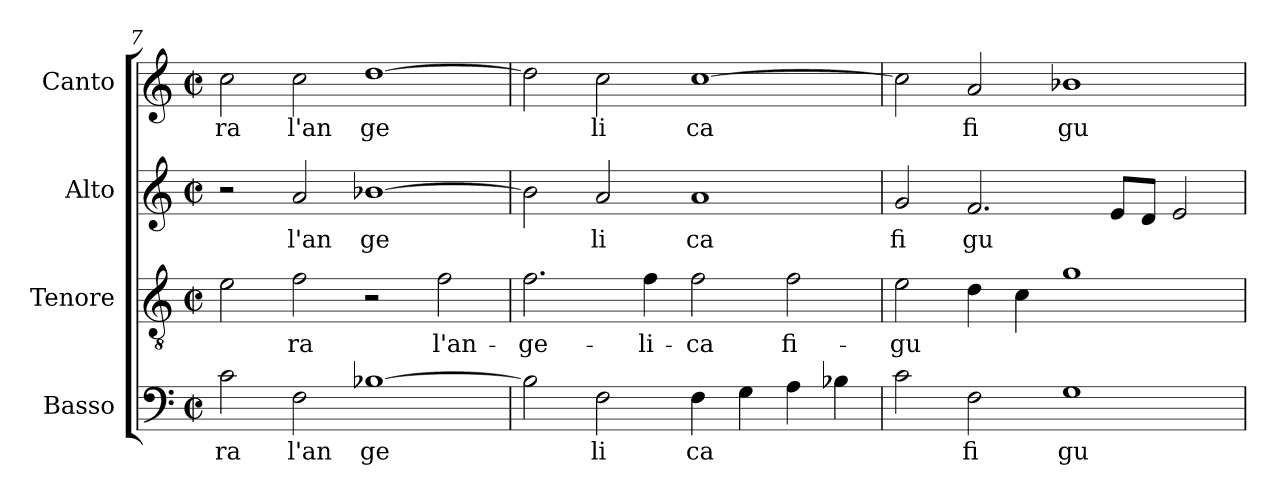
**kern	**text	**kern	**text	**kern	**text	**kern	**text
*part4	*part4	*part3	*part3	*part2	*part2	*part1	*part1
*staff4	*staff4	*staff3	*staff3	*staff2	*staff2	*staff1	*staff1
*I"Basso	*	*I"Tenore	*	*I"Alto	*	*I"Canto	*
*clefF4	*	*clefGv2	*	*clefG2	*	*clefG2	*
*k[]	*	*k[]	*	*k[]	*	*k[]	*
*C:	*	*C:	*	*C:	*	*C:	*
*M2/2	*	*M2/2	*	*M2/2	*	*M2/2	*
*met(c|)	*	*met(c|)	*	*met(c|)	*	*met(c|)	*
=7	=7	=7	=7	=7	=7	=7	=7
!	!LO:LY:b:cj	!	!LO:LY:b:cj	!	!	!	!LO:LY:b:cj
2c\	ra	2e\	--	2r	.	2cc\	ra
!	!LO:LY:b:cj	!	!LO:LY:b:cj	!	!LO:LY:b:cj	!	!LO:LY:b:cj
2F\	l'an	2f\	-ra	2a/	l'an	2cc\	l'an
!	!LO:LY:b:cj	!	!	!	!LO:LY:b:cj	!	!LO:LY:b:cj
[>1B-	ge	2r	.	[>1b-X	ge	[>1dd	ge
!	!	!	!LO:LY:b:cj	!	!	!	!
.	.	2f\	l'an-	.	.	.	.
=8	=8	=8	=8	=8	=8	=8	=8
!	!LO:LY:b:cj	!	!LO:LY:b:cj	!	!LO:LY:b:cj	!	!LO:LY:b:cj
2B-\]	.	2.f\	-ge-	2b-\]	.	2dd\]	.
!	!LO:LY:b:cj	!	!	!	!LO:LY:b:cj	!	!LO:LY:b:cj
2F\	li	.	.	2a/	li	2cc\	li
!	!	!	!LO:LY:b:cj	!	!	!	!
.	.	4f\	-li-	.	.	.	.
!	!LO:LY:b:cj	!	!LO:LY:b:cj	!	!LO:LY:b:cj	!	!LO:LY:b:cj
4F\	ca	2f\	-ca	1a	ca	[>1cc	ca
!	!LO:LY:b:cj	!	!	!	!	!	!
4G\	.	.	.	.	.	.	.
!	!LO:LY:b:cj	!	!LO:LY:b:cj	!	!	!	!
4A\	.	2f\	fi-	.	.	.	.
!	!LO:LY:b:cj	!	!	!	!	!	!
4B-\	.	.	.	.	.	.	.
=9	=9	=9	=9	=9	=9	=9	=9
!	!LO:LY:b:cj	!	!LO:LY:b:cj	!	!LO:LY:b:cj	!	!LO:LY:b:cj
2c\	.	2e\	-gu-	2g/	fi	2cc\]	.
!	!LO:LY:b:cj	!	!LO:LY:b:cj	!	!LO:LY:b:cj	!	!LO:LY:b:cj
2F\	fi	4d\	--	2.f/	gu	2a/	fi
!	!	!	!LO:LY:b:cj	!	!	!	!
.	.	4c\	--	.	.	.	.
!	!LO:LY:b:cj	!	!LO:LY:b:cj	!	!	!	!LO:LY:b:cj
1G	gu	1g	--	.	.	1b-X	gu
!	!	!	!	!	!LO:LY:b:cj	!	!
.	.	.	.	8e/L	.	.	.
!	!	!	!	!	!LO:LY:b:cj	!	!
.	.	.	.	8d/J	.	.	.
!	!	!	!	!	!LO:LY:b:cj	!	!
.	.	.	.	2e/	.	.	.
=	=	=	=	=	=	=	=
*-	*-	*-	*-	*-	*-	*-	*-
